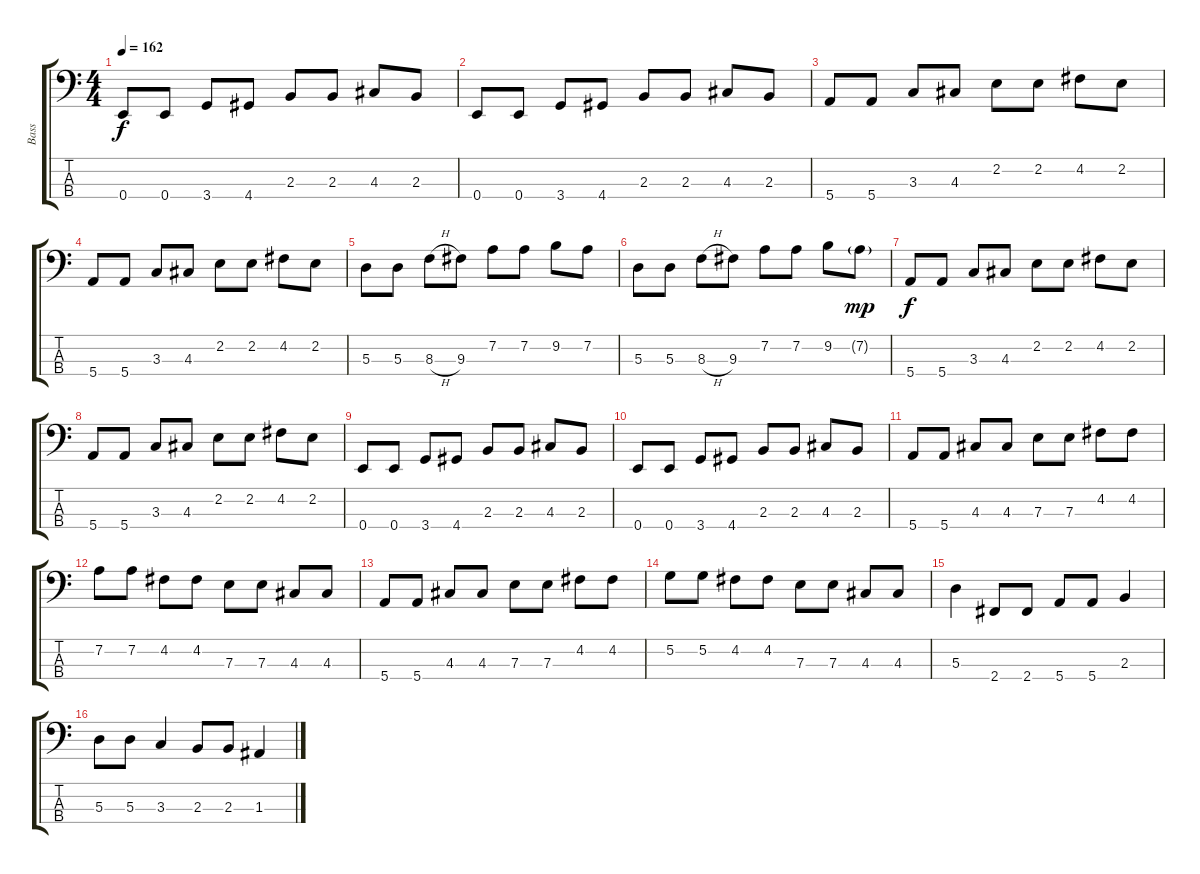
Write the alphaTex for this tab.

\track ("Bass" "Bass") {instrument electricbassfinger}
\staff {score tabs}
\tuning (G2 D2 A1 E1) {hide}
\ts (4 4)
\tempo 162
\clef f4
\ks c
0.4.8{dy f} 0.4.8 3.4.8 4.4.8 2.3.8 2.3.8 4.3.8 2.3.8 |
0.4.8 0.4.8 3.4.8 4.4.8 2.3.8 2.3.8 4.3.8 2.3.8 |
5.4.8 5.4.8 3.3.8 4.3.8 2.2.8 2.2.8 4.2.8 2.2.8 |
5.4.8 5.4.8 3.3.8 4.3.8 2.2.8 2.2.8 4.2.8 2.2.8 |
5.3.8 5.3.8 8.3{h}.8 9.3.8 7.2.8 7.2.8 9.2.8 7.2.8 |
5.3.8 5.3.8 8.3{h}.8 9.3.8 7.2.8 7.2.8 9.2.8 7.2{g}.8{dy mp} |
5.4.8{dy f} 5.4.8 3.3.8 4.3.8 2.2.8 2.2.8 4.2.8 2.2.8 |
5.4.8 5.4.8 3.3.8 4.3.8 2.2.8 2.2.8 4.2.8 2.2.8 |
0.4.8 0.4.8 3.4.8 4.4.8 2.3.8 2.3.8 4.3.8 2.3.8 |
0.4.8 0.4.8 3.4.8 4.4.8 2.3.8 2.3.8 4.3.8 2.3.8 |
5.4.8 5.4.8 4.3.8 4.3.8 7.3.8 7.3.8 4.2.8 4.2.8 |
7.2.8 7.2.8 4.2.8 4.2.8 7.3.8 7.3.8 4.3.8 4.3.8 |
5.4.8 5.4.8 4.3.8 4.3.8 7.3.8 7.3.8 4.2.8 4.2.8 |
5.2.8 5.2.8 4.2.8 4.2.8 7.3.8 7.3.8 4.3.8 4.3.8 |
5.3.4 2.4.8 2.4.8 5.4.8 5.4.8 2.3.4 |
5.3.8 5.3.8 3.3.4 2.3.8 2.3.8 1.3.4
